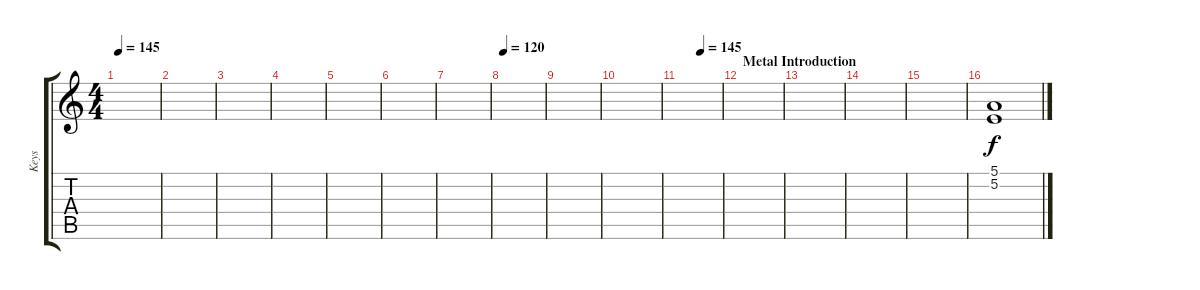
\track ("Keys" "Keys") {instrument synthstrings1}
\staff {score tabs}
\tuning (E4 B3 G3 D3 A2 E2) {hide}
\ts (4 4)
\tempo 145
\clef g2
\ks c
|
|
|
|
|
|
|
\tempo 120
|
|
|
\tempo (145 0.5)
|
\section ("" "Metal Introduction")
|
|
|
|
(5.1 5.2).1
